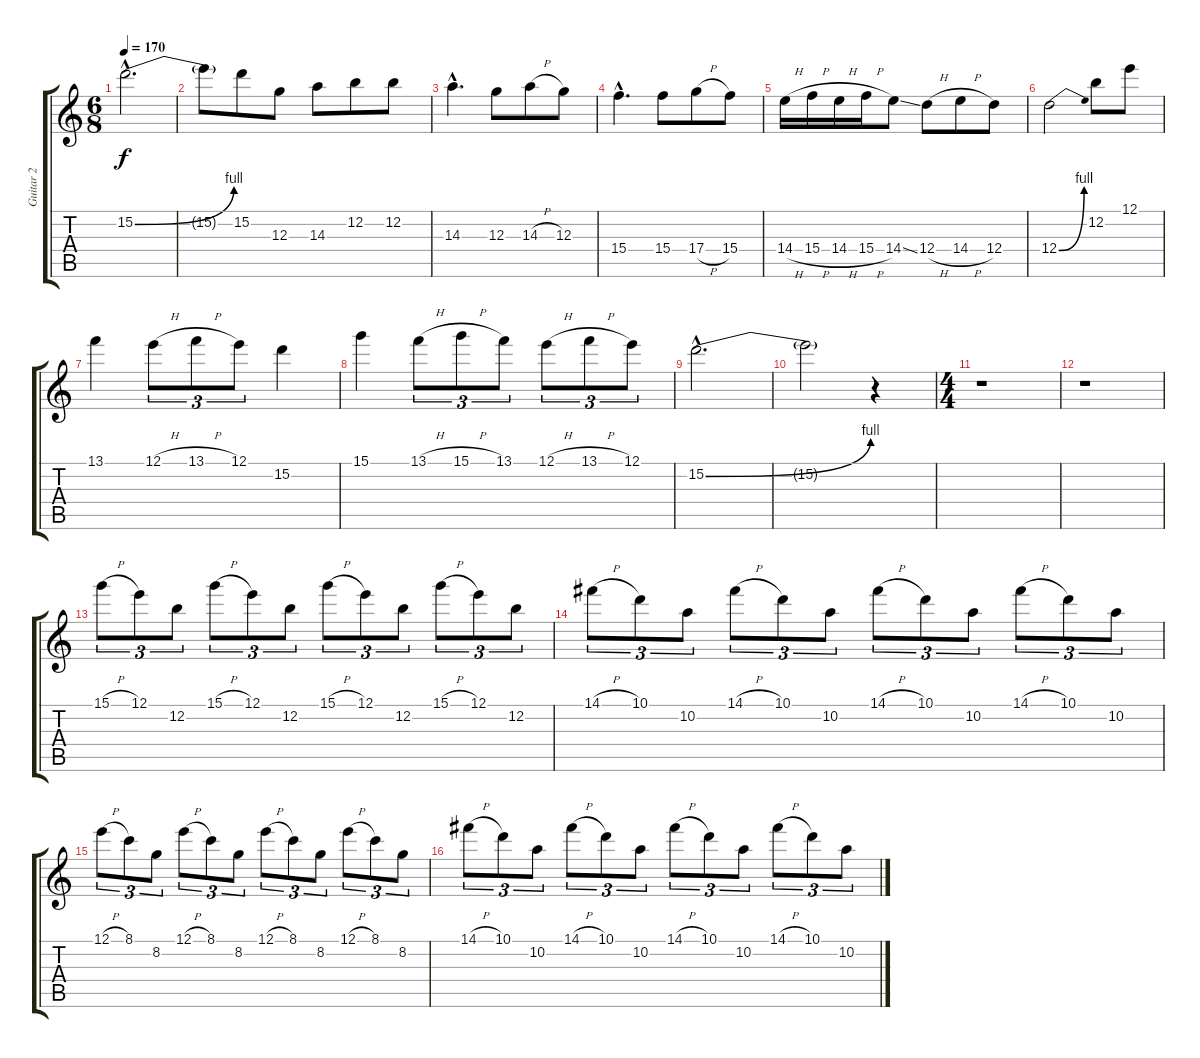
\track ("Guitar 2" "Guitar 2") {instrument distortionguitar}
\staff {score tabs}
\tuning (E4 B3 G3 D3 A2 E2) {hide}
\ts (6 8)
\tempo 170
\clef g2
\ks c
15.2{be (bend 0 0 60 4) hac}.2{d dy f} |
15.2{t}.8 15.2.8 12.3.8 14.3.8 12.2.8 12.2.8 |
14.3{hac}.4{d} 12.3.8 14.3{h}.8 12.3.8 |
15.4{hac}.4{d} 15.4.8 17.4{h}.8 15.4.8 |
14.4{h}.16 15.4{h}.16 14.4{h}.16 15.4{h}.16 14.4{ss}.8 12.4{h}.8 14.4{h}.8 12.4.8 |
12.4{be (bend 0 0 60 4)}.2 12.2.8 12.1.8 |
13.1.4 12.1{h}.8{tu (3 2)} 13.1{h}.8{tu (3 2)} 12.1.8{tu (3 2)} 15.2.4 |
15.1.4 13.1{h}.8{tu (3 2)} 15.1{h}.8{tu (3 2)} 13.1.8{tu (3 2)} 12.1{h}.8{tu (3 2)} 13.1{h}.8{tu (3 2)} 12.1.8{tu (3 2)} |
15.2{be (bend 0 0 60 4) hac}.2{d} |
15.2{t}.2 r.4 |
\ts (4 4)
r.1 |
r.1 |
15.1{h}.8{tu (3 2)} 12.1.8{tu (3 2)} 12.2.8{tu (3 2)} 15.1{h}.8{tu (3 2)} 12.1.8{tu (3 2)} 12.2.8{tu (3 2)} 15.1{h}.8{tu (3 2)} 12.1.8{tu (3 2)} 12.2.8{tu (3 2)} 15.1{h}.8{tu (3 2)} 12.1.8{tu (3 2)} 12.2.8{tu (3 2)} |
14.1{h}.8{tu (3 2)} 10.1.8{tu (3 2)} 10.2.8{tu (3 2)} 14.1{h}.8{tu (3 2)} 10.1.8{tu (3 2)} 10.2.8{tu (3 2)} 14.1{h}.8{tu (3 2)} 10.1.8{tu (3 2)} 10.2.8{tu (3 2)} 14.1{h}.8{tu (3 2)} 10.1.8{tu (3 2)} 10.2.8{tu (3 2)} |
12.1{h}.8{tu (3 2)} 8.1.8{tu (3 2)} 8.2.8{tu (3 2)} 12.1{h}.8{tu (3 2)} 8.1.8{tu (3 2)} 8.2.8{tu (3 2)} 12.1{h}.8{tu (3 2)} 8.1.8{tu (3 2)} 8.2.8{tu (3 2)} 12.1{h}.8{tu (3 2)} 8.1.8{tu (3 2)} 8.2.8{tu (3 2)} |
14.1{h}.8{tu (3 2)} 10.1.8{tu (3 2)} 10.2.8{tu (3 2)} 14.1{h}.8{tu (3 2)} 10.1.8{tu (3 2)} 10.2.8{tu (3 2)} 14.1{h}.8{tu (3 2)} 10.1.8{tu (3 2)} 10.2.8{tu (3 2)} 14.1{h}.8{tu (3 2)} 10.1.8{tu (3 2)} 10.2.8{tu (3 2)}
